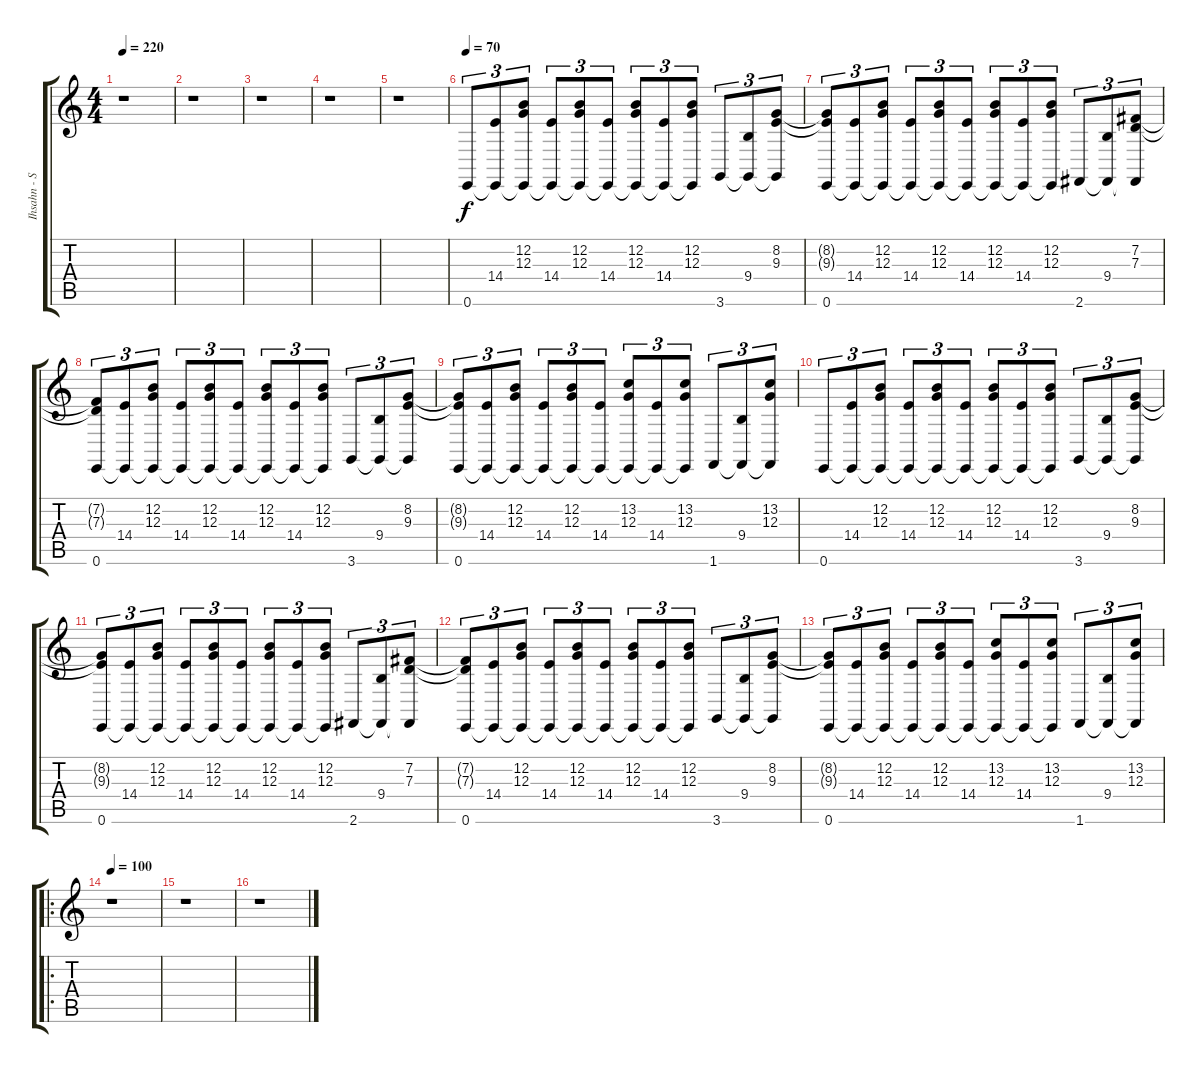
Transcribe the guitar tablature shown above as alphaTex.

\track ("Ihsahn - Strings" "Ihsahn - S") {instrument acousticgrandpiano}
\staff {score tabs}
\tuning (E4 B3 G3 D3 A2 E2) {hide}
\ts (4 4)
\tempo 220
\clef g2
\ks c
r.1{dy f} |
r.1 |
r.1 |
r.1 |
r.1 |
\tempo 70
0.6.8{tu (3 2)} (14.4 0.6{t}).8{tu (3 2)} (12.2 12.3 0.6{t}).8{tu (3 2)} (14.4 0.6{t}).8{tu (3 2)} (12.2 12.3 0.6{t}).8{tu (3 2)} (14.4 0.6{t}).8{tu (3 2)} (12.2 12.3 0.6{t}).8{tu (3 2)} (14.4 0.6{t}).8{tu (3 2)} (12.2 12.3 0.6{t}).8{tu (3 2)} 3.6.8{tu (3 2)} (9.4 3.6{t}).8{tu (3 2)} (8.2 9.3 3.6{t}).8{tu (3 2)} |
(8.2{t} 9.3{t} 0.6).8{tu (3 2)} (14.4 0.6{t}).8{tu (3 2)} (12.2 12.3 0.6{t}).8{tu (3 2)} (14.4 0.6{t}).8{tu (3 2)} (12.2 12.3 0.6{t}).8{tu (3 2)} (14.4 0.6{t}).8{tu (3 2)} (12.2 12.3 0.6{t}).8{tu (3 2)} (14.4 0.6{t}).8{tu (3 2)} (12.2 12.3 0.6{t}).8{tu (3 2)} 2.6.8{tu (3 2)} (9.4 2.6{t}).8{tu (3 2)} (7.2 7.3 2.6{t}).8{tu (3 2)} |
(7.2{t} 7.3{t} 0.6).8{tu (3 2)} (14.4 0.6{t}).8{tu (3 2)} (12.2 12.3 0.6{t}).8{tu (3 2)} (14.4 0.6{t}).8{tu (3 2)} (12.2 12.3 0.6{t}).8{tu (3 2)} (14.4 0.6{t}).8{tu (3 2)} (12.2 12.3 0.6{t}).8{tu (3 2)} (14.4 0.6{t}).8{tu (3 2)} (12.2 12.3 0.6{t}).8{tu (3 2)} 3.6.8{tu (3 2)} (9.4 3.6{t}).8{tu (3 2)} (8.2 9.3 3.6{t}).8{tu (3 2)} |
(8.2{t} 9.3{t} 0.6).8{tu (3 2)} (14.4 0.6{t}).8{tu (3 2)} (12.2 12.3 0.6{t}).8{tu (3 2)} (14.4 0.6{t}).8{tu (3 2)} (12.2 12.3 0.6{t}).8{tu (3 2)} (14.4 0.6{t}).8{tu (3 2)} (13.2 12.3 0.6{t}).8{tu (3 2)} (14.4 0.6{t}).8{tu (3 2)} (13.2 12.3 0.6{t}).8{tu (3 2)} 1.6.8{tu (3 2)} (9.4 1.6{t}).8{tu (3 2)} (13.2 12.3 1.6{t}).8{tu (3 2)} |
0.6.8{tu (3 2)} (14.4 0.6{t}).8{tu (3 2)} (12.2 12.3 0.6{t}).8{tu (3 2)} (14.4 0.6{t}).8{tu (3 2)} (12.2 12.3 0.6{t}).8{tu (3 2)} (14.4 0.6{t}).8{tu (3 2)} (12.2 12.3 0.6{t}).8{tu (3 2)} (14.4 0.6{t}).8{tu (3 2)} (12.2 12.3 0.6{t}).8{tu (3 2)} 3.6.8{tu (3 2)} (9.4 3.6{t}).8{tu (3 2)} (8.2 9.3 3.6{t}).8{tu (3 2)} |
(8.2{t} 9.3{t} 0.6).8{tu (3 2)} (14.4 0.6{t}).8{tu (3 2)} (12.2 12.3 0.6{t}).8{tu (3 2)} (14.4 0.6{t}).8{tu (3 2)} (12.2 12.3 0.6{t}).8{tu (3 2)} (14.4 0.6{t}).8{tu (3 2)} (12.2 12.3 0.6{t}).8{tu (3 2)} (14.4 0.6{t}).8{tu (3 2)} (12.2 12.3 0.6{t}).8{tu (3 2)} 2.6.8{tu (3 2)} (9.4 2.6{t}).8{tu (3 2)} (7.2 7.3 2.6{t}).8{tu (3 2)} |
(7.2{t} 7.3{t} 0.6).8{tu (3 2)} (14.4 0.6{t}).8{tu (3 2)} (12.2 12.3 0.6{t}).8{tu (3 2)} (14.4 0.6{t}).8{tu (3 2)} (12.2 12.3 0.6{t}).8{tu (3 2)} (14.4 0.6{t}).8{tu (3 2)} (12.2 12.3 0.6{t}).8{tu (3 2)} (14.4 0.6{t}).8{tu (3 2)} (12.2 12.3 0.6{t}).8{tu (3 2)} 3.6.8{tu (3 2)} (9.4 3.6{t}).8{tu (3 2)} (8.2 9.3 3.6{t}).8{tu (3 2)} |
(8.2{t} 9.3{t} 0.6).8{tu (3 2)} (14.4 0.6{t}).8{tu (3 2)} (12.2 12.3 0.6{t}).8{tu (3 2)} (14.4 0.6{t}).8{tu (3 2)} (12.2 12.3 0.6{t}).8{tu (3 2)} (14.4 0.6{t}).8{tu (3 2)} (13.2 12.3 0.6{t}).8{tu (3 2)} (14.4 0.6{t}).8{tu (3 2)} (13.2 12.3 0.6{t}).8{tu (3 2)} 1.6.8{tu (3 2)} (9.4 1.6{t}).8{tu (3 2)} (13.2 12.3 1.6{t}).8{tu (3 2)} |
\ro
\tempo 100
r.1 |
r.1 |
r.1
